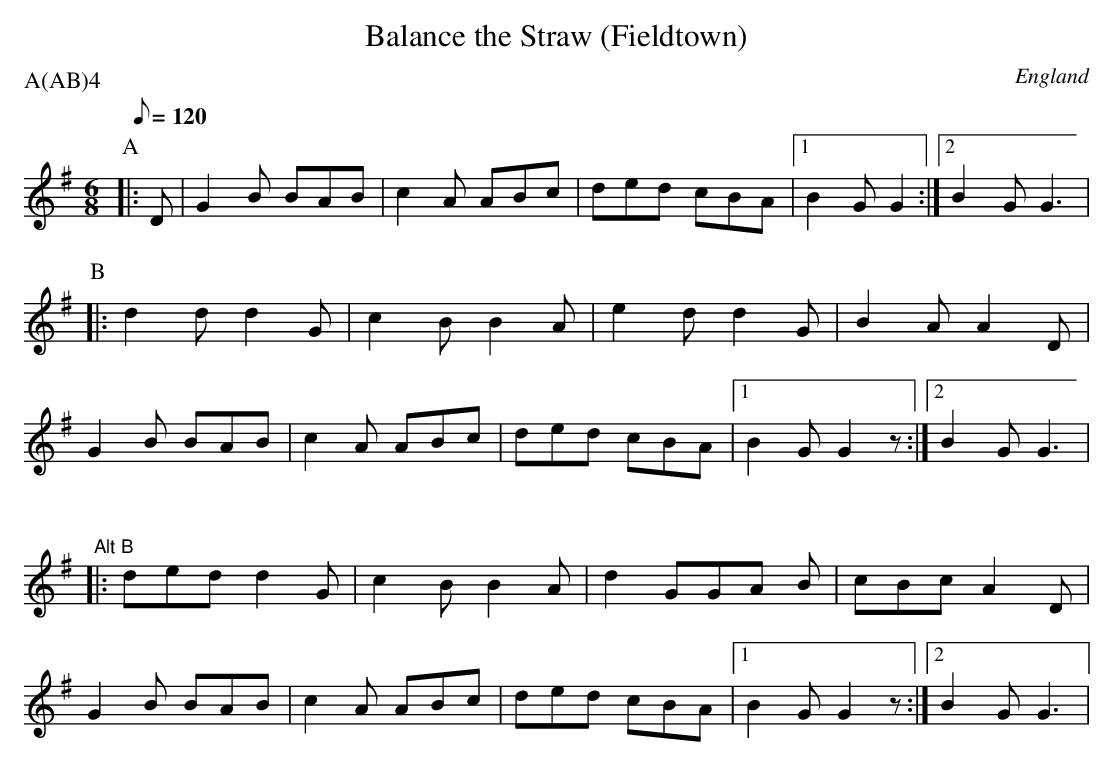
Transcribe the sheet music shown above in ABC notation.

X:1
T:Balance the Straw (Fieldtown)
O:England
L:1/8
M:6/8
P:A(AB)4
Q:120
K:G major
P:A
|:D|G2B BAB|c2A ABc|ded cBA|1 B2G G2:|2B2G G3|
P:B
|:d2d d2G|c2B B2A|e2d d2G|B2A A2D|
G2B BAB|c2A ABc|ded cBA|1B2G G2 z:|2B2G G3|
P:
"Alt B"|:ded d2G|c2B B2A|d2 GGA B|cBc A2D|
G2B BAB|c2A ABc|ded cBA|1B2G G2 z:|2B2G G3|
